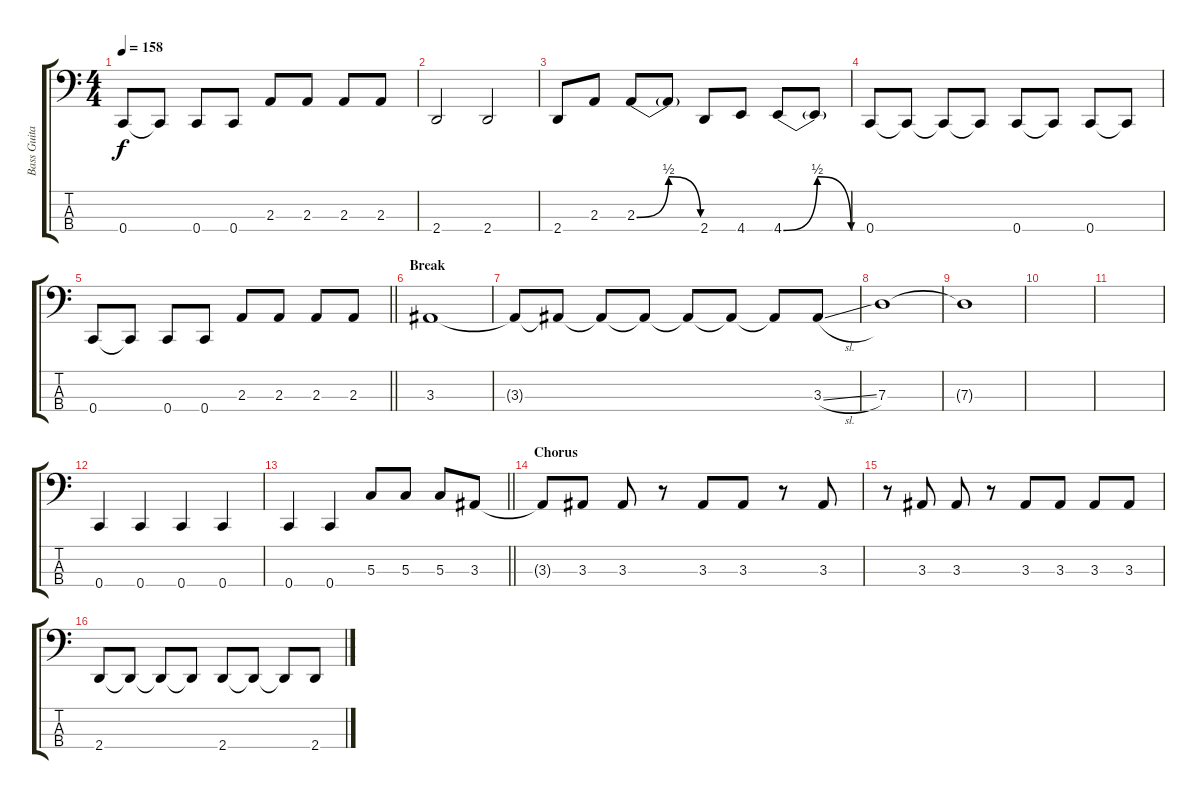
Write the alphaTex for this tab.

\track ("Bass Guitar" "Bass Guita") {instrument electricbassfinger}
\staff {score tabs}
\tuning (F2 C2 G1 C1) {hide}
\ts (4 4)
\tempo 158
\clef f4
\ks c
0.4.8{dy f} 0.4{t}.8 0.4.8 0.4.8 2.3.8 2.3.8 2.3.8 2.3.8 |
2.4.2 2.4.2 |
2.4.8 2.3.8 2.3{be (bendrelease 0 0 30 2 30 2 60 0)}.8 2.3{t}.8 2.4.8 4.4.8 4.4{be (bendrelease 0 0 30 2 30 2 60 0)}.8 4.4{t}.8 |
0.4.8 0.4{t}.8 0.4{t}.8 0.4{t}.8 0.4.8 0.4{t}.8 0.4.8 0.4{t}.8 |
\barLineRight lightlight
0.4.8 0.4{t}.8 0.4.8 0.4.8 2.3.8 2.3.8 2.3.8 2.3.8 |
\section ("" "Break")
3.3.1 |
3.3{t}.8 3.3{t}.8 3.3{t}.8 3.3{t}.8 3.3{t}.8 3.3{t}.8 3.3{t}.8 3.3{sl}.8 |
7.3.1 |
7.3{t}.1 |
|
|
0.4.4 0.4.4 0.4.4 0.4.4 |
\barLineRight lightlight
0.4.4 0.4.4 5.3.8 5.3.8 5.3.8 3.3.8 |
\section ("" "Chorus")
3.3{t}.8 3.3.8 3.3.8 r.8 3.3.8 3.3.8 r.8 3.3.8 |
r.8 3.3.8 3.3.8 r.8 3.3.8 3.3.8 3.3.8 3.3.8 |
2.4.8 2.4{t}.8 2.4{t}.8 2.4{t}.8 2.4.8 2.4{t}.8 2.4{t}.8 2.4.8
